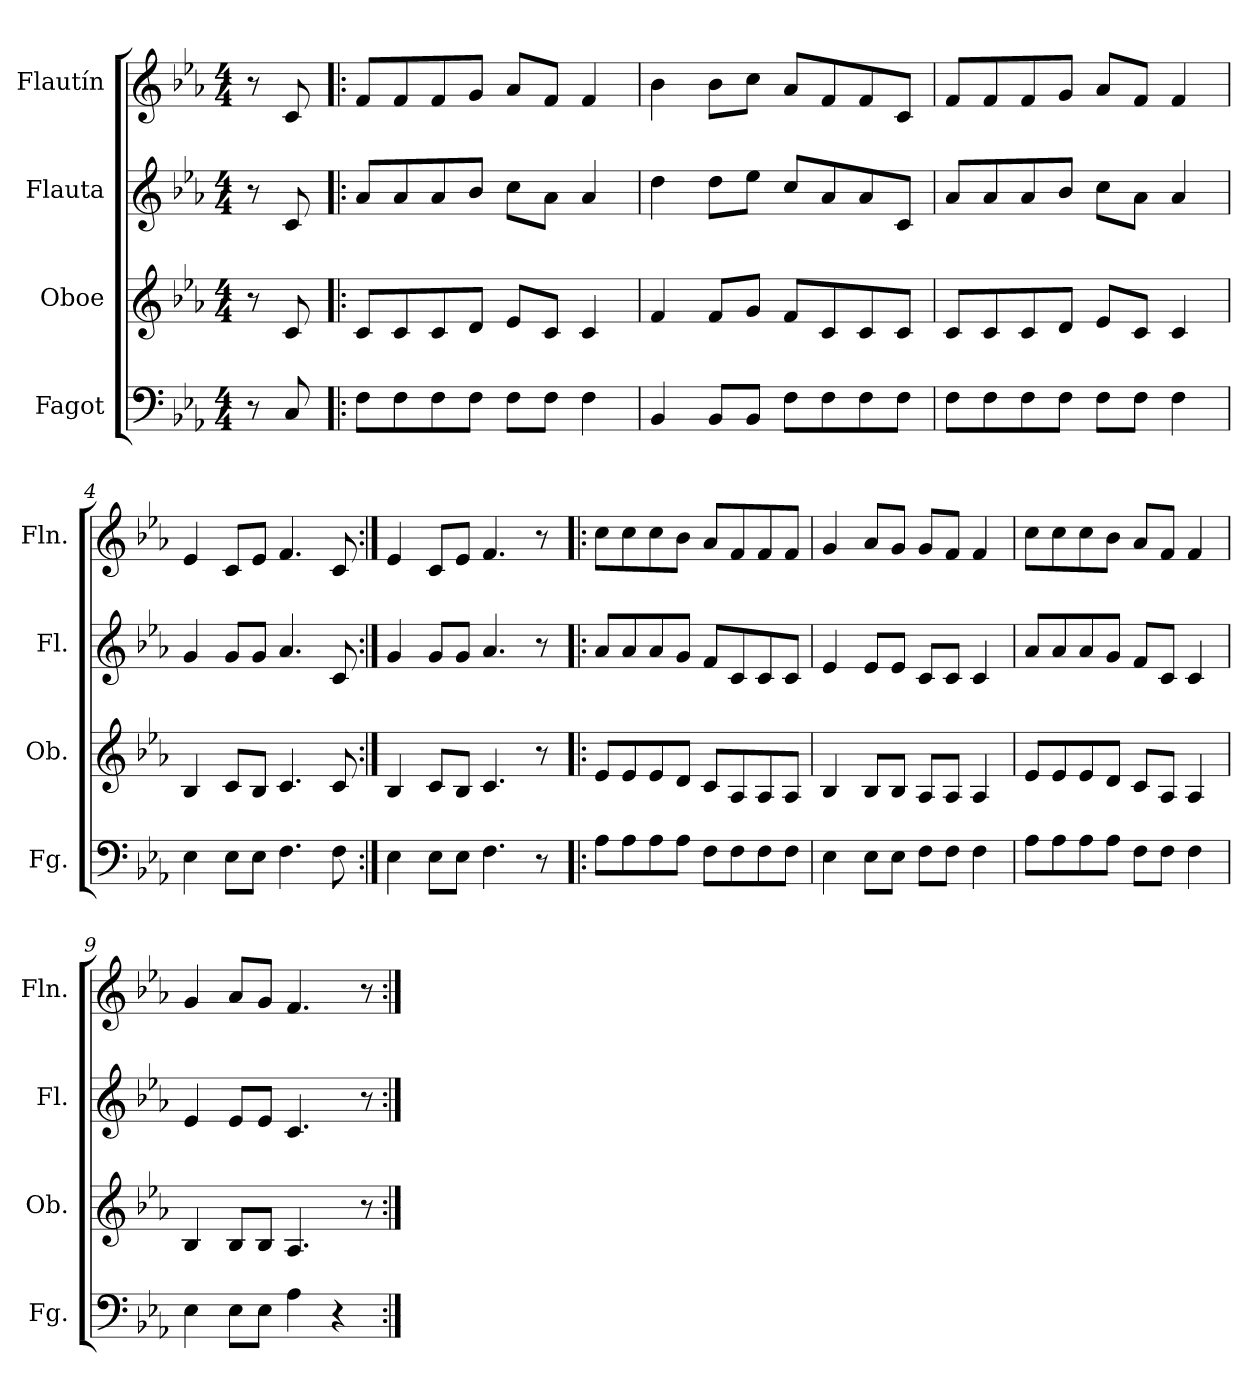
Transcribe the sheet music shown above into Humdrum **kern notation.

**kern	**kern	**kern	**kern
*part4	*part3	*part2	*part1
*staff4	*staff3	*staff2	*staff1
*I"Fagot	*I"Oboe	*I"Flauta	*I"Flautín
*I'Fg.	*I'Ob.	*I'Fl.	*I'Fln.
*clefF4	*clefG2	*clefG2	*clefG2
*	*	*	*ITrd-7c-12
*k[b-e-a-]	*k[b-e-a-]	*k[b-e-a-]	*k[b-e-a-]
*M4/4	*M4/4	*M4/4	*M4/4
*MM95	*MM95	*MM95	*MM95
=	=	=	=
8r	8r	8r	8r
8C/	8c/	8c/	8cc/
=1!|:	=1!|:	=1!|:	=1!|:
8F\L	8c/L	8a-/L	8ff/L
8F\	8c/	8a-/	8ff/
8F\	8c/	8a-/	8ff/
8F\J	8d/J	8b-/J	8gg/J
8F\L	8e-/L	8cc\L	8aa-/L
8F\J	8c/J	8a-\J	8ff/J
4F\	4c/	4a-/	4ff/
=2	=2	=2	=2
4BB-/	4f/	4dd\	4bb-\
8BB-/L	8f/L	8dd\L	8bb-\L
8BB-/J	8g/J	8ee-\J	8ccc\J
8F\L	8f/L	8cc/L	8aa-/L
8F\	8c/	8a-/	8ff/
8F\	8c/	8a-/	8ff/
8F\J	8c/J	8c/J	8cc/J
=3	=3	=3	=3
8F\L	8c/L	8a-/L	8ff/L
8F\	8c/	8a-/	8ff/
8F\	8c/	8a-/	8ff/
8F\J	8d/J	8b-/J	8gg/J
8F\L	8e-/L	8cc\L	8aa-/L
8F\J	8c/J	8a-\J	8ff/J
4F\	4c/	4a-/	4ff/
!!LO:LB:g=z
=4	=4	=4	=4
4E-\	4B-/	4g/	4ee-/
8E-\L	8c/L	8g/L	8cc/L
8E-\J	8B-/J	8g/J	8ee-/J
4.F\	4.c/	4.a-/	4.ff/
8F\	8c/	8c/	8cc/
=5:|!	=5:|!	=5:|!	=5:|!
4E-\	4B-/	4g/	4ee-/
8E-\L	8c/L	8g/L	8cc/L
8E-\J	8B-/J	8g/J	8ee-/J
4.F\	4.c/	4.a-/	4.ff/
8r	8r	8r	8r
=6!|:	=6!|:	=6!|:	=6!|:
8A-\L	8e-/L	8a-/L	8ccc\L
8A-\	8e-/	8a-/	8ccc\
8A-\	8e-/	8a-/	8ccc\
8A-\J	8d/J	8g/J	8bb-\J
8F\L	8c/L	8f/L	8aa-/L
8F\	8A-/	8c/	8ff/
8F\	8A-/	8c/	8ff/
8F\J	8A-/J	8c/J	8ff/J
=7	=7	=7	=7
4E-\	4B-/	4e-/	4gg/
8E-\L	8B-/L	8e-/L	8aa-/L
8E-\J	8B-/J	8e-/J	8gg/J
8F\L	8A-/L	8c/L	8gg/L
8F\J	8A-/J	8c/J	8ff/J
4F\	4A-/	4c/	4ff/
!!LO:LB:g=z
=8	=8	=8	=8
8A-\L	8e-/L	8a-/L	8ccc\L
8A-\	8e-/	8a-/	8ccc\
8A-\	8e-/	8a-/	8ccc\
8A-\J	8d/J	8g/J	8bb-\J
8F\L	8c/L	8f/L	8aa-/L
8F\J	8A-/J	8c/J	8ff/J
4F\	4A-/	4c/	4ff/
=9	=9	=9	=9
4E-\	4B-/	4e-/	4gg/
8E-\L	8B-/L	8e-/L	8aa-/L
8E-\J	8B-/J	8e-/J	8gg/J
4A-\	4.A-/	4.c/	4.ff/
4r	.	.	.
.	8r	8r	8r
=:|!	=:|!	=:|!	=:|!
*-	*-	*-	*-
